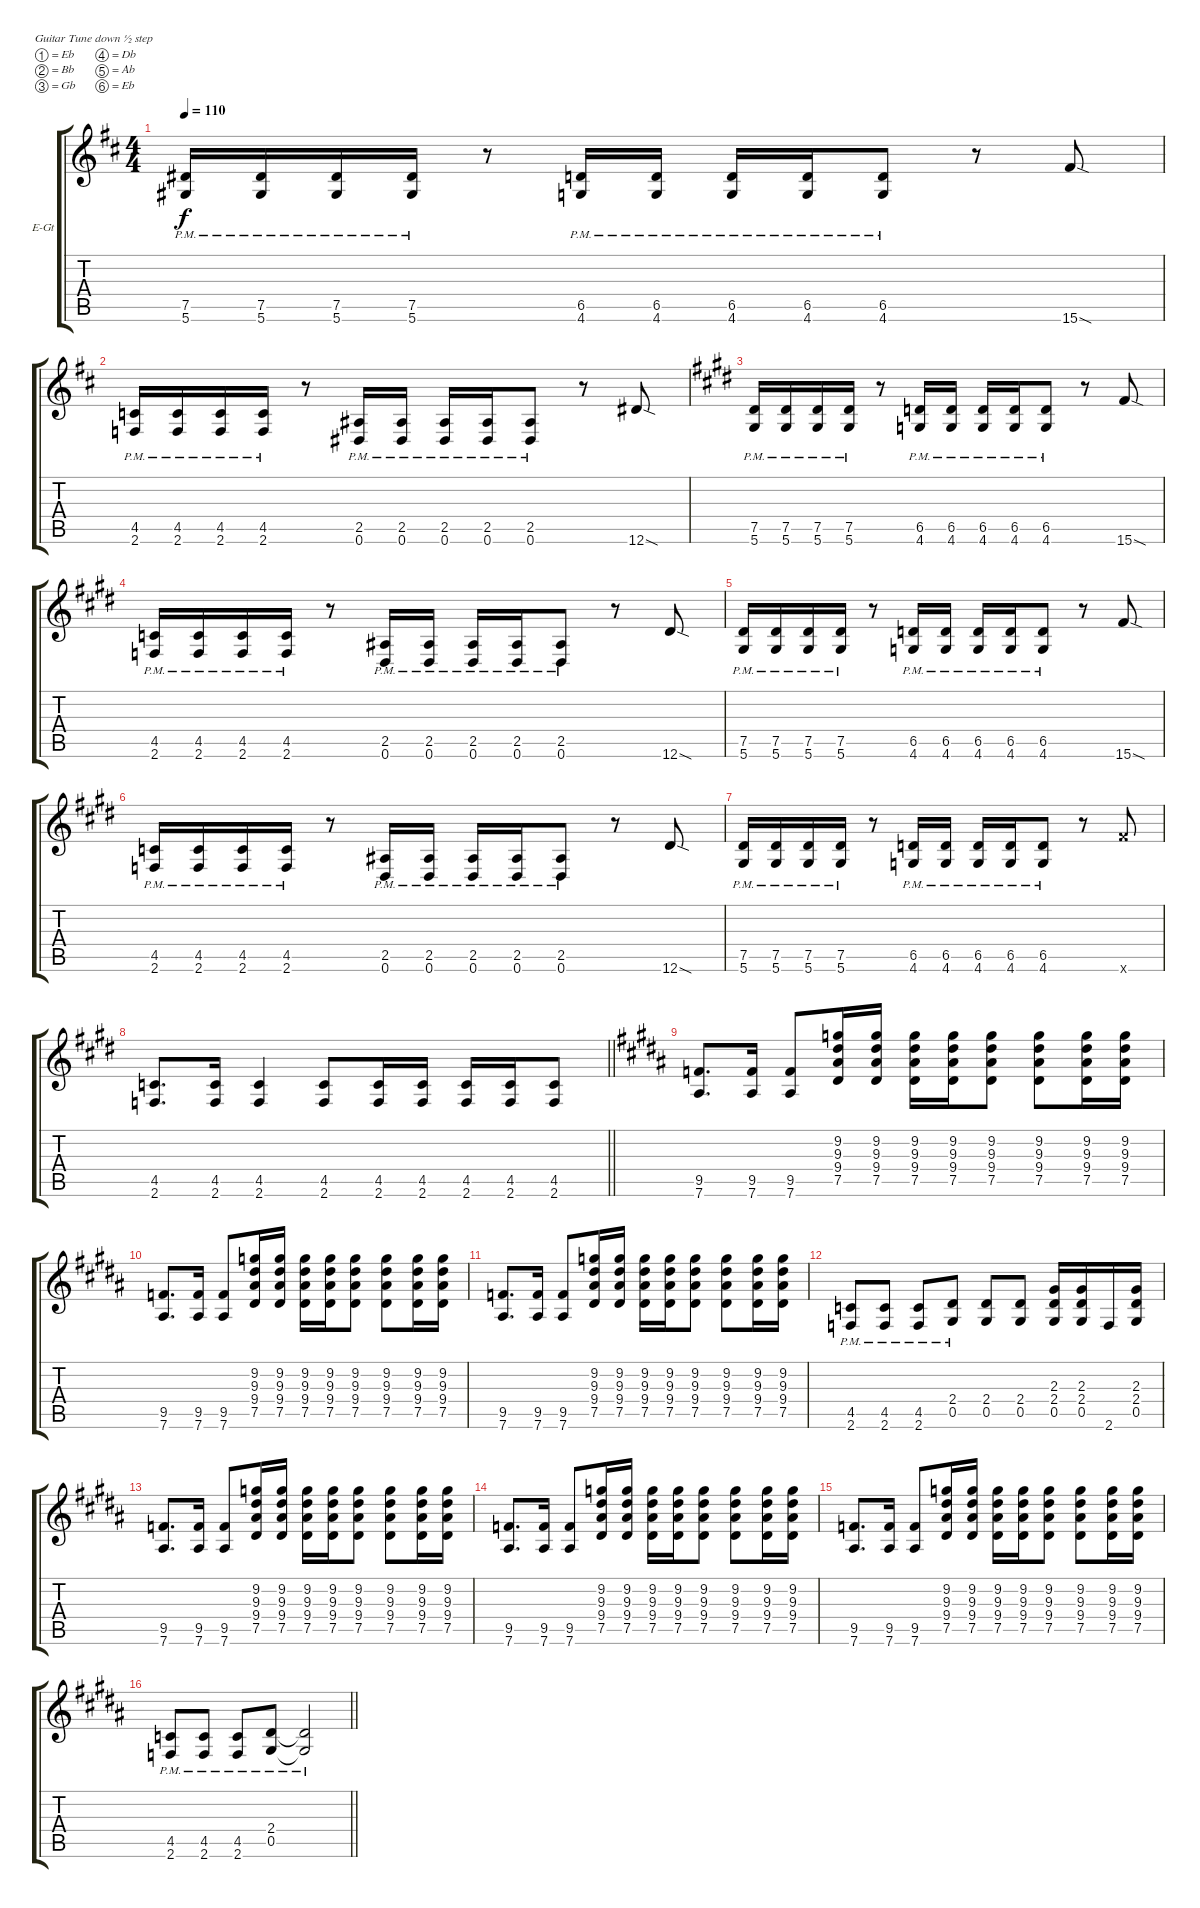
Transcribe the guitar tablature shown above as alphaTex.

\bracketExtendMode groupsimilarinstruments
\firstSystemTrackNameOrientation horizontal
\otherSystemsTrackNameOrientation horizontal
\track ("Untitled" "E-Gt") {instrument distortionguitar}
\staff {score tabs}
\tuning (Eb4 Bb3 Gb3 Db3 Ab2 Eb2)
\ts (4 4)
\section ("" " ")
\tempo 110
\clef g2
\ks d
(7.5{pm} 5.6{pm}).16{dy f} (7.5{pm} 5.6{pm}).16 (7.5{pm} 5.6{pm}).16 (7.5{pm} 5.6{pm}).16 r.8 (6.5{pm} 4.6{pm}).16 (6.5{pm} 4.6{pm}).16 (6.5{pm} 4.6{pm}).16 (6.5{pm} 4.6{pm}).16 (6.5{pm} 4.6{pm}).8 r.8 15.6{sod}.8 |
(4.5{pm} 2.6{pm}).16 (4.5{pm} 2.6{pm}).16 (4.5{pm} 2.6{pm}).16 (4.5{pm} 2.6{pm}).16 r.8 (2.5{pm} 0.6{pm}).16 (2.5{pm} 0.6{pm}).16 (2.5{pm} 0.6{pm}).16 (2.5{pm} 0.6{pm}).16 (2.5{pm} 0.6{pm}).8 r.8 12.6{sod}.8 |
\ks e
(7.5{pm} 5.6{pm}).16 (7.5{pm} 5.6{pm}).16 (7.5{pm} 5.6{pm}).16 (7.5{pm} 5.6{pm}).16 r.8 (6.5{pm} 4.6{pm}).16 (6.5{pm} 4.6{pm}).16 (6.5{pm} 4.6{pm}).16 (6.5{pm} 4.6{pm}).16 (6.5{pm} 4.6{pm}).8 r.8 15.6{sod}.8 |
\ks c#minor
(4.5{pm} 2.6{pm}).16 (4.5{pm} 2.6{pm}).16 (4.5{pm} 2.6{pm}).16 (4.5{pm} 2.6{pm}).16 r.8 (2.5{pm} 0.6{pm}).16 (2.5{pm} 0.6{pm}).16 (2.5{pm} 0.6{pm}).16 (2.5{pm} 0.6{pm}).16 (2.5{pm} 0.6{pm}).8 r.8 12.6{sod}.8 |
(7.5{pm} 5.6{pm}).16 (7.5{pm} 5.6{pm}).16 (7.5{pm} 5.6{pm}).16 (7.5{pm} 5.6{pm}).16 r.8 (6.5{pm} 4.6{pm}).16 (6.5{pm} 4.6{pm}).16 (6.5{pm} 4.6{pm}).16 (6.5{pm} 4.6{pm}).16 (6.5{pm} 4.6{pm}).8 r.8 15.6{sod}.8 |
(4.5{pm} 2.6{pm}).16 (4.5{pm} 2.6{pm}).16 (4.5{pm} 2.6{pm}).16 (4.5{pm} 2.6{pm}).16 r.8 (2.5{pm} 0.6{pm}).16 (2.5{pm} 0.6{pm}).16 (2.5{pm} 0.6{pm}).16 (2.5{pm} 0.6{pm}).16 (2.5{pm} 0.6{pm}).8 r.8 12.6{sod}.8 |
\ks e
(7.5{pm} 5.6{pm}).16 (7.5{pm} 5.6{pm}).16 (7.5{pm} 5.6{pm}).16 (7.5{pm} 5.6{pm}).16 r.8 (6.5{pm} 4.6{pm}).16 (6.5{pm} 4.6{pm}).16 (6.5{pm} 4.6{pm}).16 (6.5{pm} 4.6{pm}).16 (6.5{pm} 4.6{pm}).8 r.8 15.6{x}.8 |
\barLineRight lightlight
\ks c#minor
(4.5 2.6).8{d} (4.5 2.6).16 (4.5 2.6).4 (4.5 2.6).8 (4.5 2.6).16 (4.5 2.6).16 (4.5 2.6).16 (4.5 2.6).16 (4.5 2.6).8 |
\section ("" " ")
\ks b
(9.5 7.6).8{d} (9.5 7.6).16 (9.5 7.6).8 (9.2 9.3 9.4 7.5).16 (9.2 9.3 9.4 7.5).16 (9.2 9.3 9.4 7.5).16 (9.2 9.3 9.4 7.5).16 (9.2 9.3 9.4 7.5).8 (9.2 9.3 9.4 7.5).8 (9.2 9.3 9.4 7.5).16 (9.2 9.3 9.4 7.5).16 |
(9.5 7.6).8{d} (9.5 7.6).16 (9.5 7.6).8 (9.2 9.3 9.4 7.5).16 (9.2 9.3 9.4 7.5).16 (9.2 9.3 9.4 7.5).16 (9.2 9.3 9.4 7.5).16 (9.2 9.3 9.4 7.5).8 (9.2 9.3 9.4 7.5).8 (9.2 9.3 9.4 7.5).16 (9.2 9.3 9.4 7.5).16 |
\ks g#minor
(9.5 7.6).8{d} (9.5 7.6).16 (9.5 7.6).8 (9.2 9.3 9.4 7.5).16 (9.2 9.3 9.4 7.5).16 (9.2 9.3 9.4 7.5).16 (9.2 9.3 9.4 7.5).16 (9.2 9.3 9.4 7.5).8 (9.2 9.3 9.4 7.5).8 (9.2 9.3 9.4 7.5).16 (9.2 9.3 9.4 7.5).16 |
(4.5{pm} 2.6{pm}).8 (4.5{pm} 2.6{pm}).8 (4.5{pm} 2.6{pm}).8 (2.4{pm} 0.5{pm}).8 (2.4 0.5).8 (2.4 0.5).8 (2.3 2.4 0.5).16 (2.3 2.4 0.5).16 2.6.16 (2.3 2.4 0.5).16 |
\ks b
(9.5 7.6).8{d} (9.5 7.6).16 (9.5 7.6).8 (9.2 9.3 9.4 7.5).16 (9.2 9.3 9.4 7.5).16 (9.2 9.3 9.4 7.5).16 (9.2 9.3 9.4 7.5).16 (9.2 9.3 9.4 7.5).8 (9.2 9.3 9.4 7.5).8 (9.2 9.3 9.4 7.5).16 (9.2 9.3 9.4 7.5).16 |
\ks g#minor
(9.5 7.6).8{d} (9.5 7.6).16 (9.5 7.6).8 (9.2 9.3 9.4 7.5).16 (9.2 9.3 9.4 7.5).16 (9.2 9.3 9.4 7.5).16 (9.2 9.3 9.4 7.5).16 (9.2 9.3 9.4 7.5).8 (9.2 9.3 9.4 7.5).8 (9.2 9.3 9.4 7.5).16 (9.2 9.3 9.4 7.5).16 |
(9.5 7.6).8{d} (9.5 7.6).16 (9.5 7.6).8 (9.2 9.3 9.4 7.5).16 (9.2 9.3 9.4 7.5).16 (9.2 9.3 9.4 7.5).16 (9.2 9.3 9.4 7.5).16 (9.2 9.3 9.4 7.5).8 (9.2 9.3 9.4 7.5).8 (9.2 9.3 9.4 7.5).16 (9.2 9.3 9.4 7.5).16 |
\barLineRight lightlight
\ks b
(4.5{pm} 2.6{pm}).8 (4.5{pm} 2.6{pm}).8 (4.5{pm} 2.6{pm}).8 (2.4{pm} 0.5{pm}).8 (2.4{pm t} 0.5{pm t}).2
